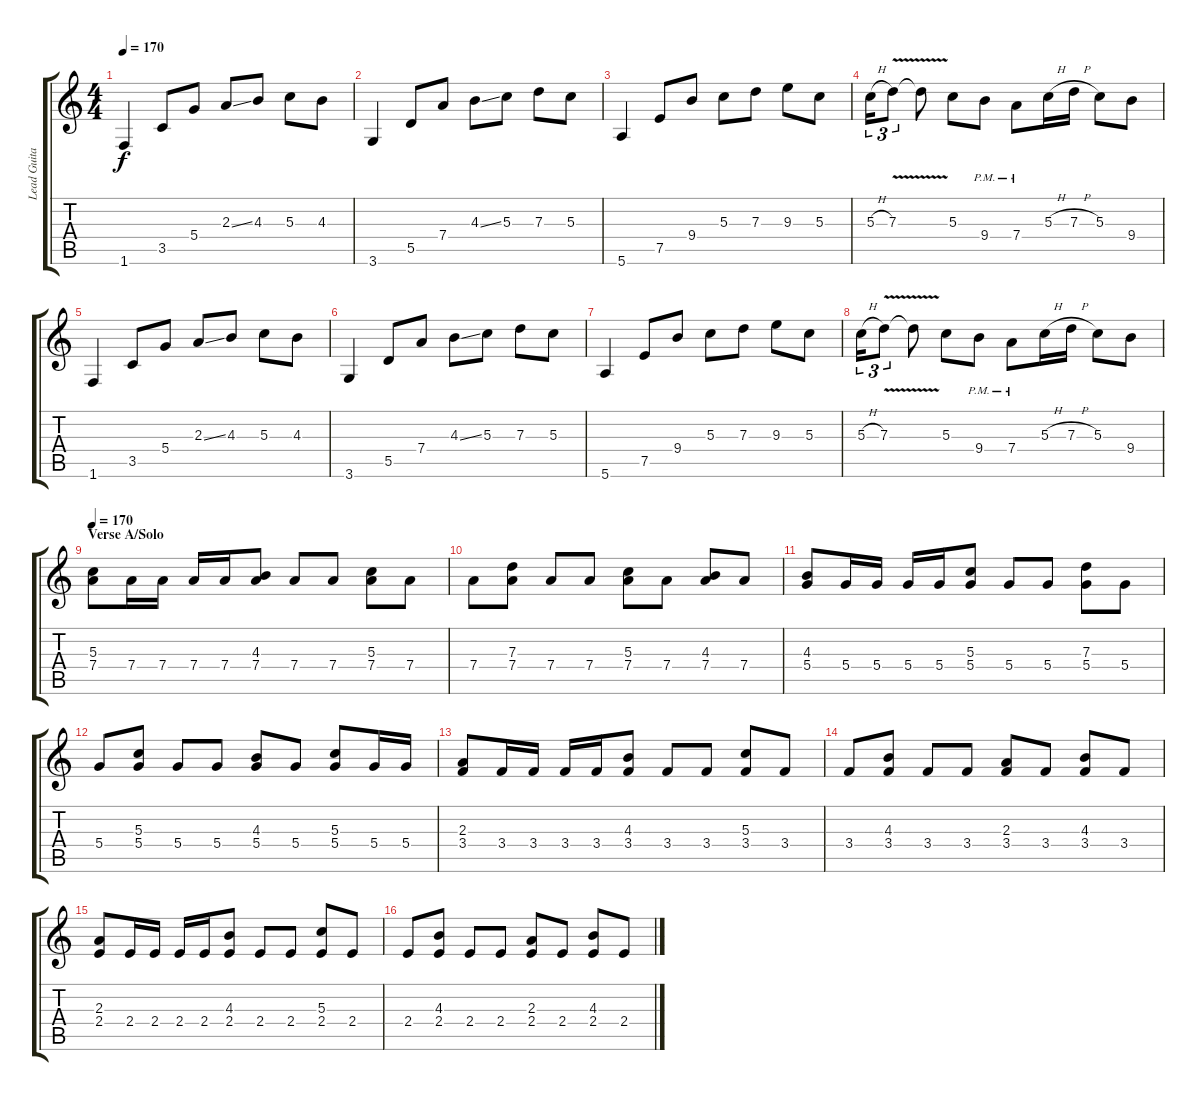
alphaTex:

\track ("Lead Guitar" "Lead Guita") {instrument acousticguitarnylon}
\staff {score tabs}
\tuning (E4 B3 G3 D3 A2 E2) {hide}
\ts (4 4)
\tempo 170
\clef g2
\ks c
1.6.4{dy f} 3.5.8 5.4.8 2.3{ss}.8 4.3.8 5.3.8 4.3.8 |
3.6.4 5.5.8 7.4.8 4.3{ss}.8 5.3.8 7.3.8 5.3.8 |
5.6.4 7.5.8 9.4.8 5.3.8 7.3.8 9.3.8 5.3.8 |
5.3{h}.16{tu (3 2)} 7.3{v}.8{tu (3 2)} 7.3{t}.8 5.3.8 9.4{pm}.8 7.4{pm}.8 5.3{h}.16 7.3{h}.16 5.3.8 9.4.8 |
1.6.4 3.5.8 5.4.8 2.3{ss}.8 4.3.8 5.3.8 4.3.8 |
3.6.4 5.5.8 7.4.8 4.3{ss}.8 5.3.8 7.3.8 5.3.8 |
5.6.4 7.5.8 9.4.8 5.3.8 7.3.8 9.3.8 5.3.8 |
5.3{h}.16{tu (3 2)} 7.3{v}.8{tu (3 2)} 7.3{t}.8 5.3.8 9.4{pm}.8 7.4{pm}.8 5.3{h}.16 7.3{h}.16 5.3.8 9.4.8 |
\section ("" "Verse A/Solo")
\tempo 170
(5.3 7.4).8{instrument distortionguitar} 7.4.16 7.4.16 7.4.16 7.4.16 (4.3 7.4).8 7.4.8 7.4.8 (5.3 7.4).8 7.4.8 |
7.4.8 (7.3 7.4).8 7.4.8 7.4.8 (5.3 7.4).8 7.4.8 (4.3 7.4).8 7.4.8 |
(4.3 5.4).8 5.4.16 5.4.16 5.4.16 5.4.16 (5.3 5.4).8 5.4.8 5.4.8 (7.3 5.4).8 5.4.8 |
5.4.8 (5.3 5.4).8 5.4.8 5.4.8 (4.3 5.4).8 5.4.8 (5.3 5.4).8 5.4.16 5.4.16 |
(2.3 3.4).8 3.4.16 3.4.16 3.4.16 3.4.16 (4.3 3.4).8 3.4.8 3.4.8 (5.3 3.4).8 3.4.8 |
3.4.8 (4.3 3.4).8 3.4.8 3.4.8 (2.3 3.4).8 3.4.8 (4.3 3.4).8 3.4.8 |
(2.3 2.4).8 2.4.16 2.4.16 2.4.16 2.4.16 (4.3 2.4).8 2.4.8 2.4.8 (5.3 2.4).8 2.4.8 |
2.4.8 (4.3 2.4).8 2.4.8 2.4.8 (2.3 2.4).8 2.4.8 (4.3 2.4).8 2.4.8
